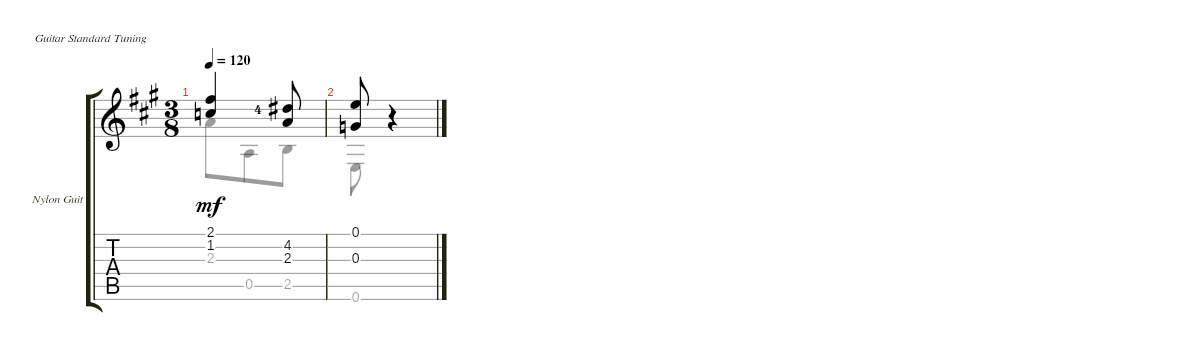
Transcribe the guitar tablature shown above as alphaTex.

\defaultSystemsLayout 4
\bracketExtendMode groupsimilarinstruments
\firstSystemTrackNameOrientation horizontal
\otherSystemsTrackNameOrientation horizontal
\track ("Nylon Guitar" "Nylon Guit") {instrument acousticguitarsteel}
\staff {score tabs}
\tuning (E4 B3 G3 D3 A2 E2)
\voice
\ts (3 8)
\tempo 120
\clef g2
\ks a
(2.1 1.2).4{dy mf} (4.2{lf 5} 2.3).8 |
(0.1 0.3).8 r.4
\voice
\clef g2
\ottava regular
\simile none
\ks a
2.3.8{dy mf} 0.5.8 2.5.8 |
0.6.8
